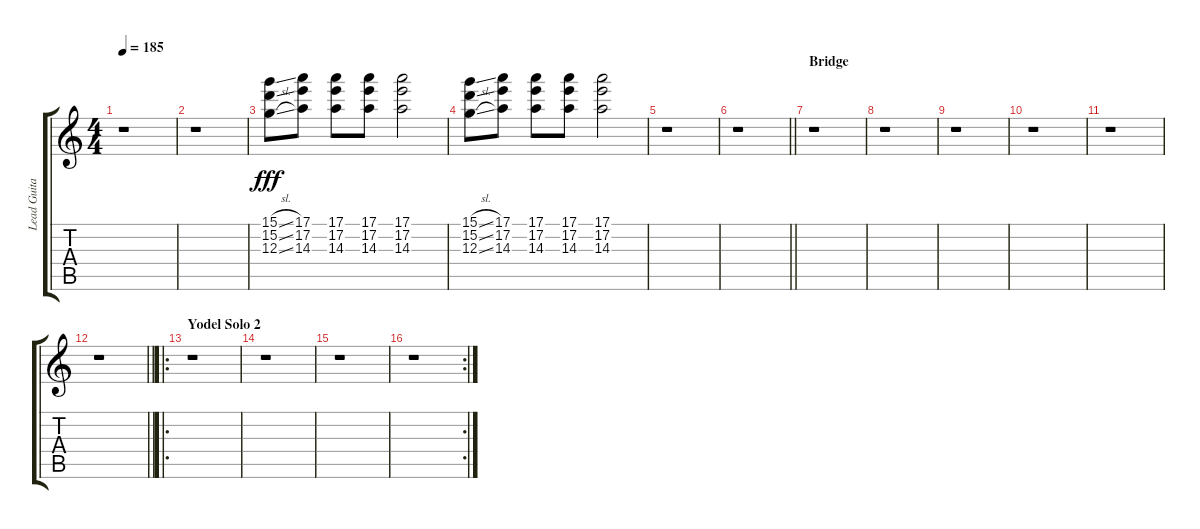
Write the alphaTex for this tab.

\track ("Lead Guitar" "Lead Guita") {instrument overdrivenguitar}
\staff {score tabs}
\tuning (E4 B3 G3 D3 A2 E2) {hide}
\ts (4 4)
\tempo 185
\clef g2
\ks c
r.1{dy fff} |
r.1 |
(15.1{sl} 15.2{sl} 12.3{sl}).8 (17.1 17.2 14.3).8 (17.1 17.2 14.3).8 (17.1 17.2 14.3).8 (17.1 17.2 14.3).2 |
(15.1{sl} 15.2{sl} 12.3{sl}).8 (17.1 17.2 14.3).8 (17.1 17.2 14.3).8 (17.1 17.2 14.3).8 (17.1 17.2 14.3).2 |
r.1 |
\barLineRight lightlight
r.1 |
\section ("" "Bridge")
r.1 |
r.1 |
r.1 |
r.1 |
r.1 |
\barLineRight lightlight
r.1 |
\ro
\section ("" "Yodel Solo 2")
r.1 |
r.1 |
r.1 |
\rc 2
r.1
